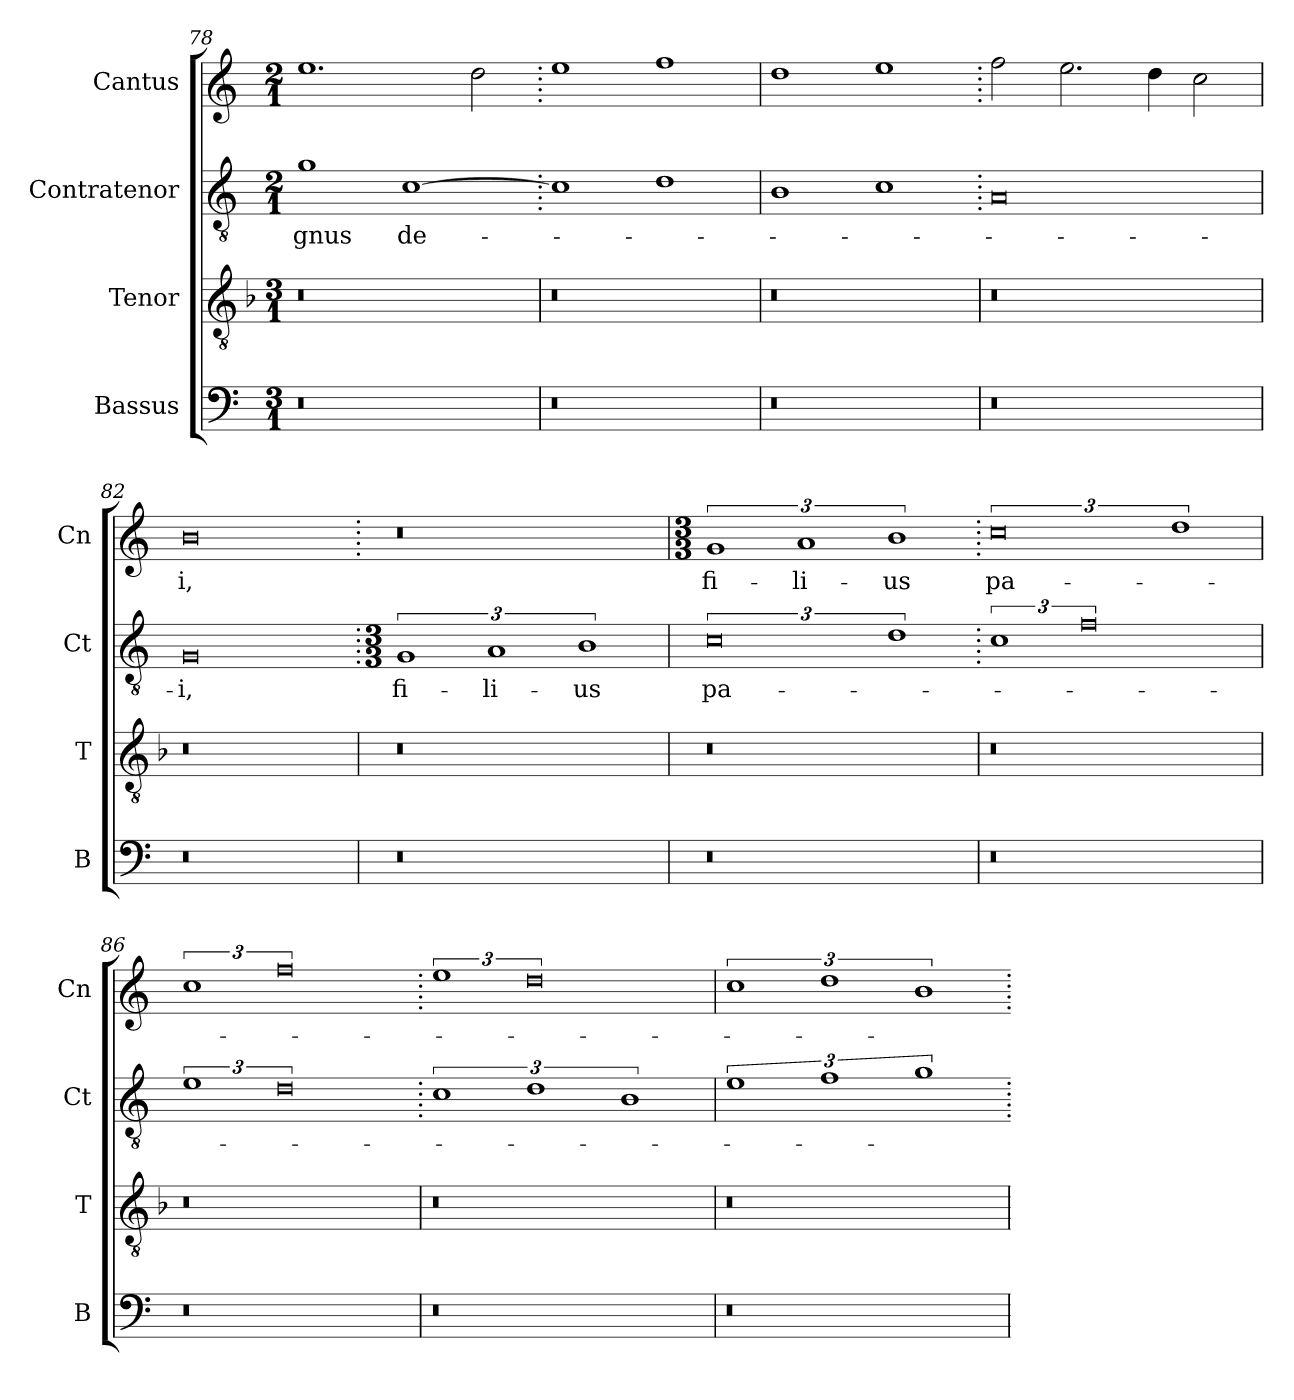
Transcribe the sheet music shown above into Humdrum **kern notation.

**kern	**kern	**kern	**text	**kern	**text
*part4	*part3	*part2	*part2	*part1	*part1
*staff4	*staff3	*staff2	*staff2	*staff1	*staff1
*I"Bassus	*I"Tenor	*I"Contratenor	*	*I"Cantus	*
*I'B	*I'T	*I'Ct	*	*I'Cn	*
*clefF4	*clefGv2	*clefGv2	*	*clefG2	*
*k[]	*k[b-]	*k[]	*	*k[]	*
*M3/1	*M3/1	*M2/1	*	*M2/1	*
=78	=78	=78	=78	=78	=78
0r	0r	1g	-gnus	1.ee	.
.	.	[1c	de-	.	.
.	.	.	.	2dd\	.
=79	=79	=79.	=79.	=79.	=79.
0r	0r	1c]	.	1ee	.
.	.	1d	.	1ff	.
=80	=80	=80	=80	=80	=80
0r	0r	1B	.	1dd	.
.	.	1c	.	1ee	.
=81	=81	=81.	=81.	=81.	=81.
0r	0r	0A	.	2ff\	.
.	.	.	.	2.ee\	.
.	.	.	.	4dd\	.
.	.	.	.	2cc\	.
=82	=82	=82	=82	=82	=82
0r	0r	0G	-i,	0b	-i,
=83	=83	=83.	=83.	=83.	=83.
*	*	*M3/3	*	*	*
0r	0r	3%2G	fi-	0r	.
.	.	3%2A	-li-	.	.
.	.	3%2B	-us	.	.
=84	=84	=84	=84	=84	=84
*	*	*	*	*M3/3	*
0r	0r	3%4c	pa-	3%2g	fi-
.	.	.	.	3%2a	-li-
.	.	3%2d	.	3%2b	-us
=85	=85	=85.	=85.	=85.	=85.
0r	0r	3%2c	.	3%4cc	pa-
.	.	3%4f	.	.	.
.	.	.	.	3%2dd	.
=86	=86	=86	=86	=86	=86
0r	0r	3%2e	.	3%2cc	.
.	.	3%4d	.	3%4ff	.
=87	=87	=87.	=87.	=87.	=87.
0r	0r	3%2c	.	3%2ee	.
.	.	3%2d	.	3%4dd	.
.	.	3%2B	.	.	.
=88	=88	=88	=88	=88	=88
0r	0r	3%2e	.	3%2cc	.
.	.	3%2f	.	3%2dd	.
.	.	3%2g	.	3%2b	.
=	=	=.	=.	=.	=.
*-	*-	*-	*-	*-	*-
